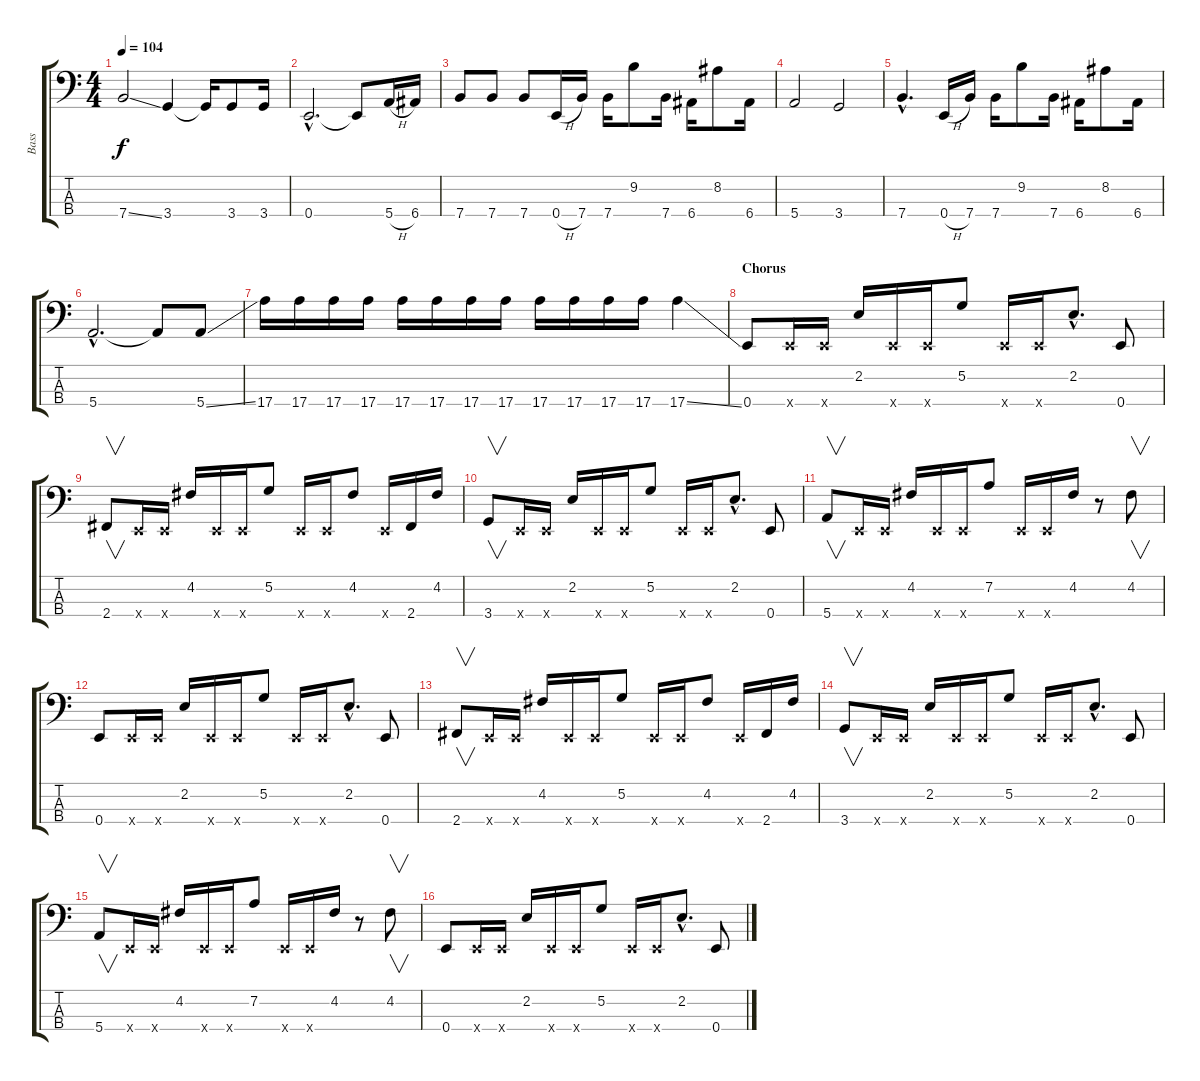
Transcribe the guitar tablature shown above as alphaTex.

\track ("Bass" "Bass") {instrument electricbasspick}
\staff {score tabs}
\tuning (G2 D2 A1 E1) {hide}
\ts (4 4)
\tempo 104
\clef f4
\ks c
7.4{ss}.2{dy f} 3.4.4 3.4{t}.16 3.4.8 3.4.16 |
0.4{hac}.2{d} 0.4{t}.8 5.4{h}.16 6.4.16 |
7.4.8 7.4.8 7.4.8 0.4{h}.16 7.4.16 7.4.16 9.2.8 7.4.16 6.4.16 8.2.8 6.4.16 |
5.4.2 3.4.2 |
7.4{hac}.4{d} 0.4{h}.16 7.4.16 7.4.16 9.2.8 7.4.16 6.4.16 8.2.8 6.4.16 |
5.4{hac}.2{d} 5.4{t}.8 5.4{ss}.8 |
17.4.16 17.4.16 17.4.16 17.4.16 17.4.16 17.4.16 17.4.16 17.4.16 17.4.16 17.4.16 17.4.16 17.4.16 17.4{ss}.4 |
\section ("" "Chorus")
0.4.8 0.4{x}.16 0.4{x}.16 2.2.16 0.4{x}.16 0.4{x}.16 5.2.8 0.4{x}.16 0.4{x}.16 2.2{hac}.8{d} 0.4.8 |
2.4.8{v} 0.4{x}.16 0.4{x}.16 4.2.16 0.4{x}.16 0.4{x}.16 5.2.8 0.4{x}.16 0.4{x}.16 4.2.8 0.4{x}.16 2.4.16 4.2.16 |
3.4.8{v} 0.4{x}.16 0.4{x}.16 2.2.16 0.4{x}.16 0.4{x}.16 5.2.8 0.4{x}.16 0.4{x}.16 2.2{hac}.8{d} 0.4.8 |
5.4.8{v} 0.4{x}.16 0.4{x}.16 4.2.16 0.4{x}.16 0.4{x}.16 7.2.8 0.4{x}.16 0.4{x}.16 4.2.16 r.8 4.2.8{v} |
0.4.8 0.4{x}.16 0.4{x}.16 2.2.16 0.4{x}.16 0.4{x}.16 5.2.8 0.4{x}.16 0.4{x}.16 2.2{hac}.8{d} 0.4.8 |
2.4.8{v} 0.4{x}.16 0.4{x}.16 4.2.16 0.4{x}.16 0.4{x}.16 5.2.8 0.4{x}.16 0.4{x}.16 4.2.8 0.4{x}.16 2.4.16 4.2.16 |
3.4.8{v} 0.4{x}.16 0.4{x}.16 2.2.16 0.4{x}.16 0.4{x}.16 5.2.8 0.4{x}.16 0.4{x}.16 2.2{hac}.8{d} 0.4.8 |
5.4.8{v} 0.4{x}.16 0.4{x}.16 4.2.16 0.4{x}.16 0.4{x}.16 7.2.8 0.4{x}.16 0.4{x}.16 4.2.16 r.8 4.2.8{v} |
0.4.8 0.4{x}.16 0.4{x}.16 2.2.16 0.4{x}.16 0.4{x}.16 5.2.8 0.4{x}.16 0.4{x}.16 2.2{hac}.8{d} 0.4.8
